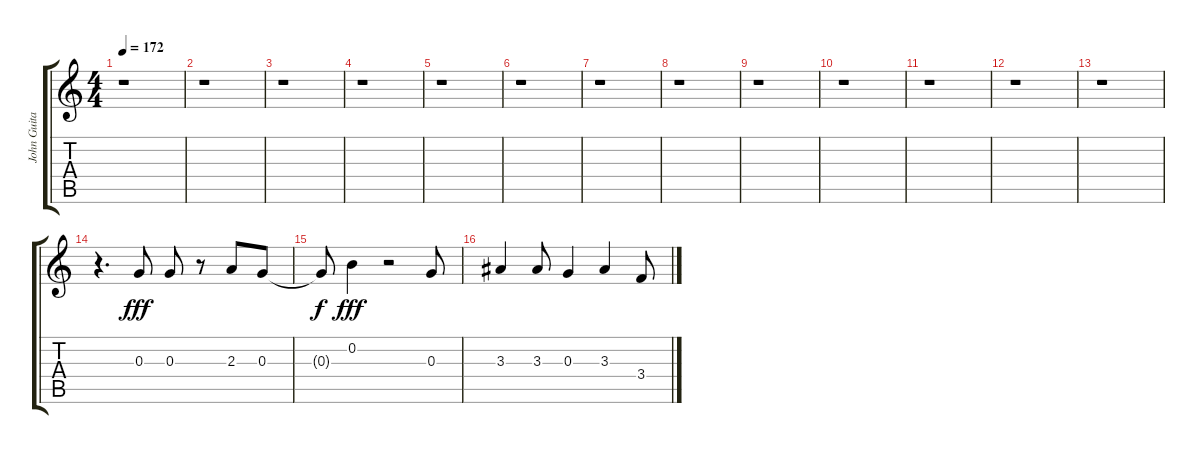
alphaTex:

\track ("John Guitar 2" "John Guita") {instrument distortionguitar}
\staff {score tabs}
\tuning (E4 B3 G3 D3 A2 E2) {hide}
\ts (4 4)
\tempo 172
\clef g2
\ks c
r.1{dy f} |
r.1 |
r.1 |
r.1 |
r.1 |
r.1 |
r.1 |
r.1 |
r.1 |
r.1 |
r.1 |
r.1 |
r.1 |
r.4{d} 0.3.8{dy fff} 0.3.8 r.8 2.3.8 0.3.8 |
0.3{t}.8{dy f} 0.2.4{dy fff} r.2 0.3.8 |
3.3.4 3.3.8 0.3.4 3.3.4 3.4.8
